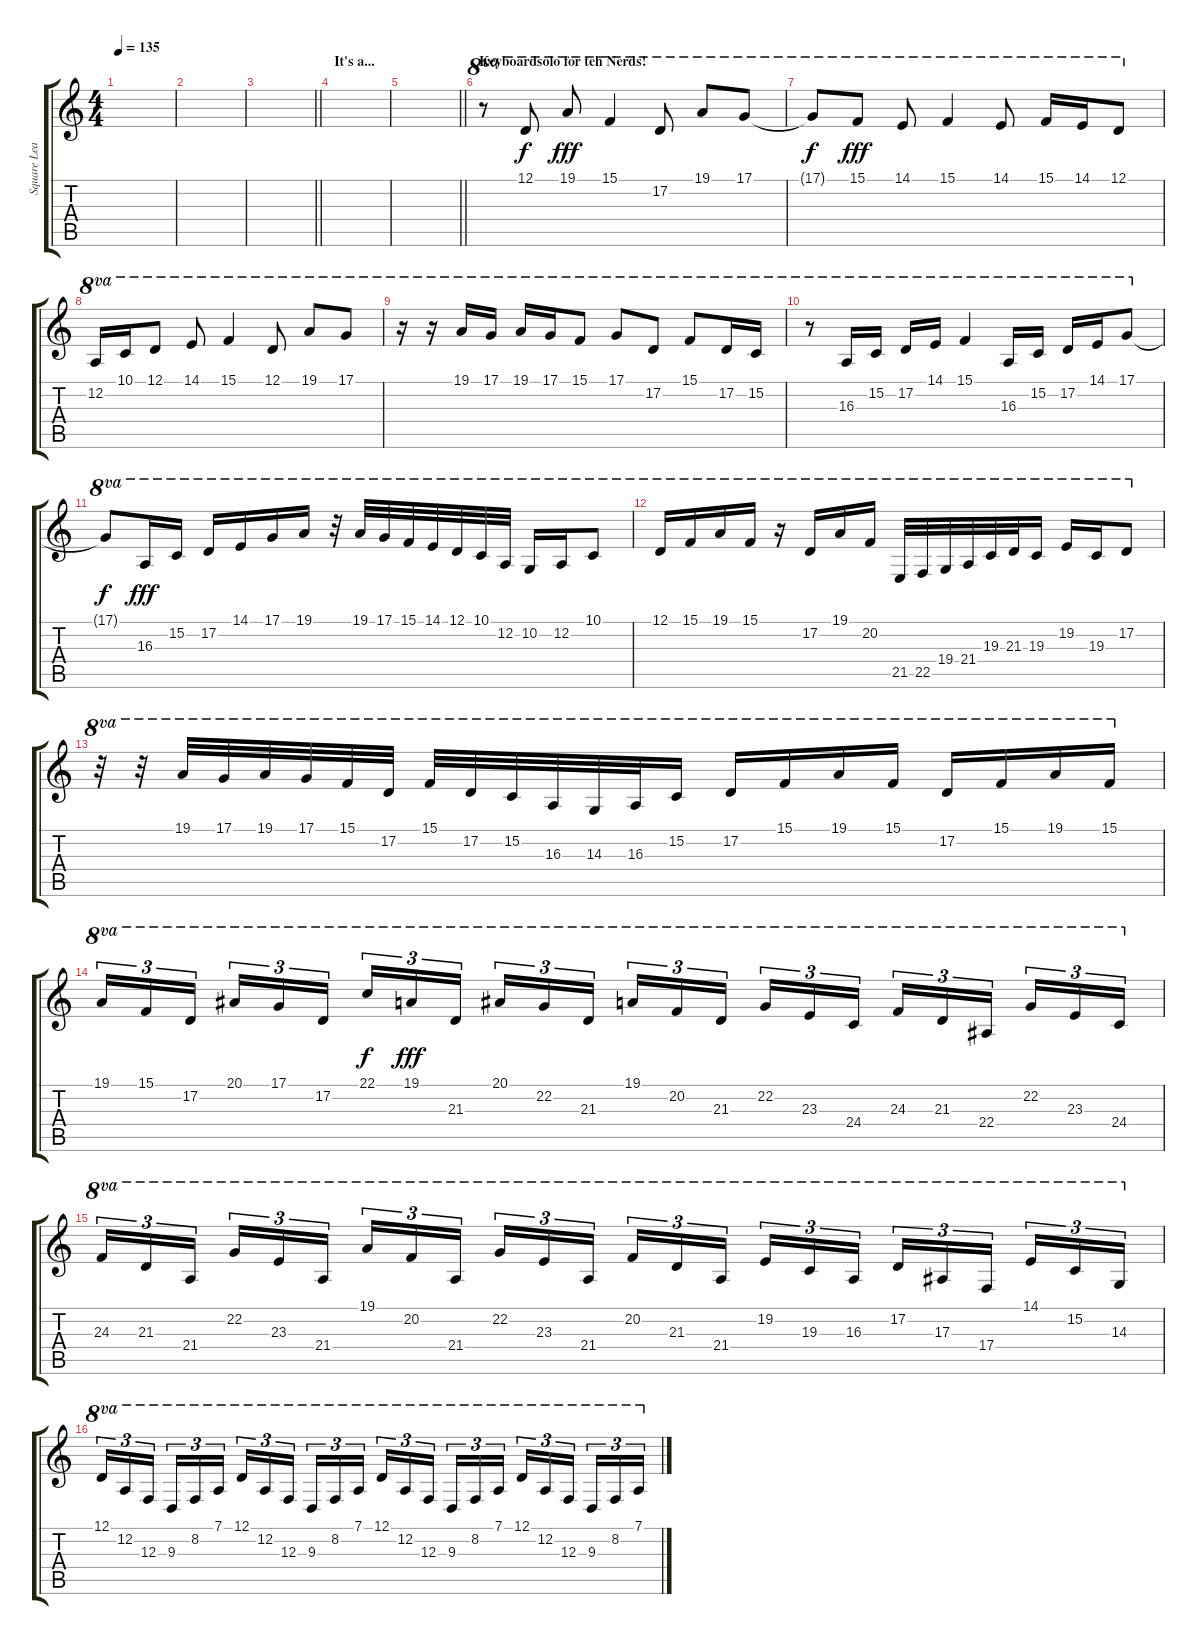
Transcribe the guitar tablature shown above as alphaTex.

\track ("Square Lead" "Square Lea") {instrument lead2sawtooth}
\staff {score tabs}
\tuning (D4 A3 F3 C3 G2 C2) {hide}
\ts (4 4)
\tempo 135
\clef g2
\ks c
|
|
\barLineRight lightlight
|
\section ("" "It's a...")
\ks aminor
|
\barLineRight lightlight
|
\section ("" "Keyboardsolo for teh Nerds!")
r.8{ot 8va} 12.1.8{ot 8va} 19.1.8{ot 8va dy fff} 15.1.4{ot 8va} 17.2.8{ot 8va} 19.1.8{ot 8va} 17.1.8{ot 8va} |
17.1{t}.8{ot 8va dy f} 15.1.8{ot 8va dy fff} 14.1.8{ot 8va} 15.1.4{ot 8va} 14.1.8{ot 8va} 15.1.16{ot 8va} 14.1.16{ot 8va} 12.1.8{ot 8va} |
12.2.16{ot 8va} 10.1.16{ot 8va} 12.1.8{ot 8va} 14.1.8{ot 8va} 15.1.4{ot 8va} 12.1.8{ot 8va} 19.1.8{ot 8va} 17.1.8{ot 8va} |
r.16{ot 8va} r.16{ot 8va} 19.1.16{ot 8va} 17.1.16{ot 8va} 19.1.16{ot 8va} 17.1.16{ot 8va} 15.1.8{ot 8va} 17.1.8{ot 8va} 17.2.8{ot 8va} 15.1.8{ot 8va} 17.2.16{ot 8va} 15.2.16{ot 8va} |
r.8{ot 8va} 16.3.16{ot 8va} 15.2.16{ot 8va} 17.2.16{ot 8va} 14.1.16{ot 8va} 15.1.4{ot 8va} 16.3.16{ot 8va} 15.2.16{ot 8va} 17.2.16{ot 8va} 14.1.16{ot 8va} 17.1.8{ot 8va} |
17.1{t}.8{ot 8va dy f} 16.3.16{ot 8va dy fff} 15.2.16{ot 8va} 17.2.16{ot 8va} 14.1.16{ot 8va} 17.1.16{ot 8va} 19.1.16{ot 8va} r.32{ot 8va} 19.1.32{ot 8va} 17.1.32{ot 8va} 15.1.32{ot 8va} 14.1.32{ot 8va} 12.1.32{ot 8va} 10.1.32{ot 8va} 12.2.32{ot 8va} 10.2.16{ot 8va} 12.2.16{ot 8va} 10.1.8{ot 8va} |
12.1.16{ot 8va} 15.1.16{ot 8va} 19.1.16{ot 8va} 15.1.16{ot 8va} r.16{ot 8va} 17.2.16{ot 8va} 19.1.16{ot 8va} 20.2.16{ot 8va} 21.5.32{ot 8va} 22.5.32{ot 8va} 19.4.32{ot 8va} 21.4.32{ot 8va} 19.3.32{ot 8va} 21.3.32{ot 8va} 19.3.16{ot 8va} 19.2.16{ot 8va} 19.3.16{ot 8va} 17.2.8{ot 8va} |
r.32{ot 8va} r.32{ot 8va} 19.1.32{ot 8va} 17.1.32{ot 8va} 19.1.32{ot 8va} 17.1.32{ot 8va} 15.1.32{ot 8va} 17.2.32{ot 8va} 15.1.32{ot 8va} 17.2.32{ot 8va} 15.2.32{ot 8va} 16.3.32{ot 8va} 14.3.32{ot 8va} 16.3.32{ot 8va} 15.2.16{ot 8va} 17.2.16{ot 8va} 15.1.16{ot 8va} 19.1.16{ot 8va} 15.1.16{ot 8va} 17.2.16{ot 8va} 15.1.16{ot 8va} 19.1.16{ot 8va} 15.1.16{ot 8va} |
19.1.16{tu (3 2) ot 8va} 15.1.16{tu (3 2) ot 8va} 17.2.16{tu (3 2) ot 8va beam splitsecondary} 20.1.16{tu (3 2) ot 8va} 17.1.16{tu (3 2) ot 8va} 17.2.16{tu (3 2) ot 8va} 22.1.16{tu (3 2) ot 8va dy f} 19.1.16{tu (3 2) ot 8va dy fff} 21.3.16{tu (3 2) ot 8va beam splitsecondary} 20.1.16{tu (3 2) ot 8va} 22.2.16{tu (3 2) ot 8va} 21.3.16{tu (3 2) ot 8va} 19.1.16{tu (3 2) ot 8va} 20.2.16{tu (3 2) ot 8va} 21.3.16{tu (3 2) ot 8va beam splitsecondary} 22.2.16{tu (3 2) ot 8va} 23.3.16{tu (3 2) ot 8va} 24.4.16{tu (3 2) ot 8va} 24.3.16{tu (3 2) ot 8va} 21.3.16{tu (3 2) ot 8va} 22.4.16{tu (3 2) ot 8va beam splitsecondary} 22.2.16{tu (3 2) ot 8va} 23.3.16{tu (3 2) ot 8va} 24.4.16{tu (3 2) ot 8va} |
24.3.16{tu (3 2) ot 8va} 21.3.16{tu (3 2) ot 8va} 21.4.16{tu (3 2) ot 8va beam splitsecondary} 22.2.16{tu (3 2) ot 8va} 23.3.16{tu (3 2) ot 8va} 21.4.16{tu (3 2) ot 8va} 19.1.16{tu (3 2) ot 8va} 20.2.16{tu (3 2) ot 8va} 21.4.16{tu (3 2) ot 8va beam splitsecondary} 22.2.16{tu (3 2) ot 8va} 23.3.16{tu (3 2) ot 8va} 21.4.16{tu (3 2) ot 8va} 20.2.16{tu (3 2) ot 8va} 21.3.16{tu (3 2) ot 8va} 21.4.16{tu (3 2) ot 8va beam splitsecondary} 19.2.16{tu (3 2) ot 8va} 19.3.16{tu (3 2) ot 8va} 16.3.16{tu (3 2) ot 8va} 17.2.16{tu (3 2) ot 8va} 17.3.16{tu (3 2) ot 8va} 17.4.16{tu (3 2) ot 8va beam splitsecondary} 14.1.16{tu (3 2) ot 8va} 15.2.16{tu (3 2) ot 8va} 14.3.16{tu (3 2) ot 8va} |
12.1.16{tu (3 2) ot 8va} 12.2.16{tu (3 2) ot 8va} 12.3.16{tu (3 2) ot 8va beam splitsecondary} 9.3.16{tu (3 2) ot 8va} 8.2.16{tu (3 2) ot 8va} 7.1.16{tu (3 2) ot 8va} 12.1.16{tu (3 2) ot 8va} 12.2.16{tu (3 2) ot 8va} 12.3.16{tu (3 2) ot 8va beam splitsecondary} 9.3.16{tu (3 2) ot 8va} 8.2.16{tu (3 2) ot 8va} 7.1.16{tu (3 2) ot 8va} 12.1.16{tu (3 2) ot 8va} 12.2.16{tu (3 2) ot 8va} 12.3.16{tu (3 2) ot 8va beam splitsecondary} 9.3.16{tu (3 2) ot 8va} 8.2.16{tu (3 2) ot 8va} 7.1.16{tu (3 2) ot 8va} 12.1.16{tu (3 2) ot 8va} 12.2.16{tu (3 2) ot 8va} 12.3.16{tu (3 2) ot 8va beam splitsecondary} 9.3.16{tu (3 2) ot 8va} 8.2.16{tu (3 2) ot 8va} 7.1.16{tu (3 2) ot 8va}
